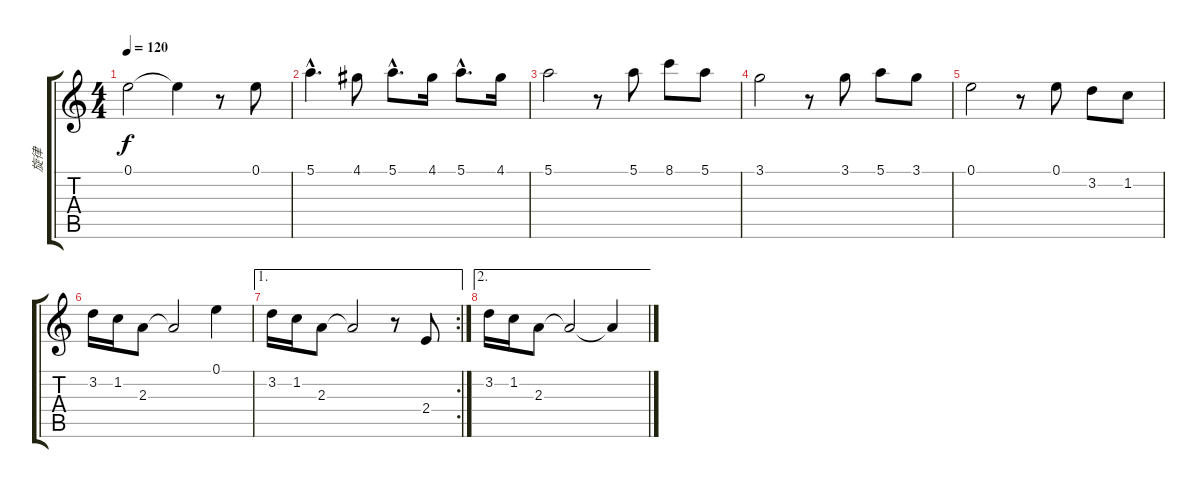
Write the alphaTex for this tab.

\track ("旋律" "旋律") {instrument acousticguitarnylon}
\staff {score tabs}
\tuning (E4 B3 G3 D3 A2 E2) {hide}
\ts (4 4)
\tempo 120
\clef g2
\ks c
0.1.2{dy f} 0.1{t}.4 r.8 0.1.8 |
5.1{hac}.4{d} 4.1.8 5.1{hac}.8{d} 4.1.16 5.1{hac}.8{d} 4.1.16 |
5.1.2 r.8 5.1.8 8.1.8 5.1.8 |
3.1.2 r.8 3.1.8 5.1.8 3.1.8 |
0.1.2 r.8 0.1.8 3.2.8 1.2.8 |
3.2.16 1.2.16 2.3.8 2.3{t}.2 0.1.4 |
\ae 1
\rc 2
3.2.16 1.2.16 2.3.8 2.3{t}.2 r.8 2.4.8 |
\ae 2
3.2.16 1.2.16 2.3.8 2.3{t}.2 2.3{t}.4
